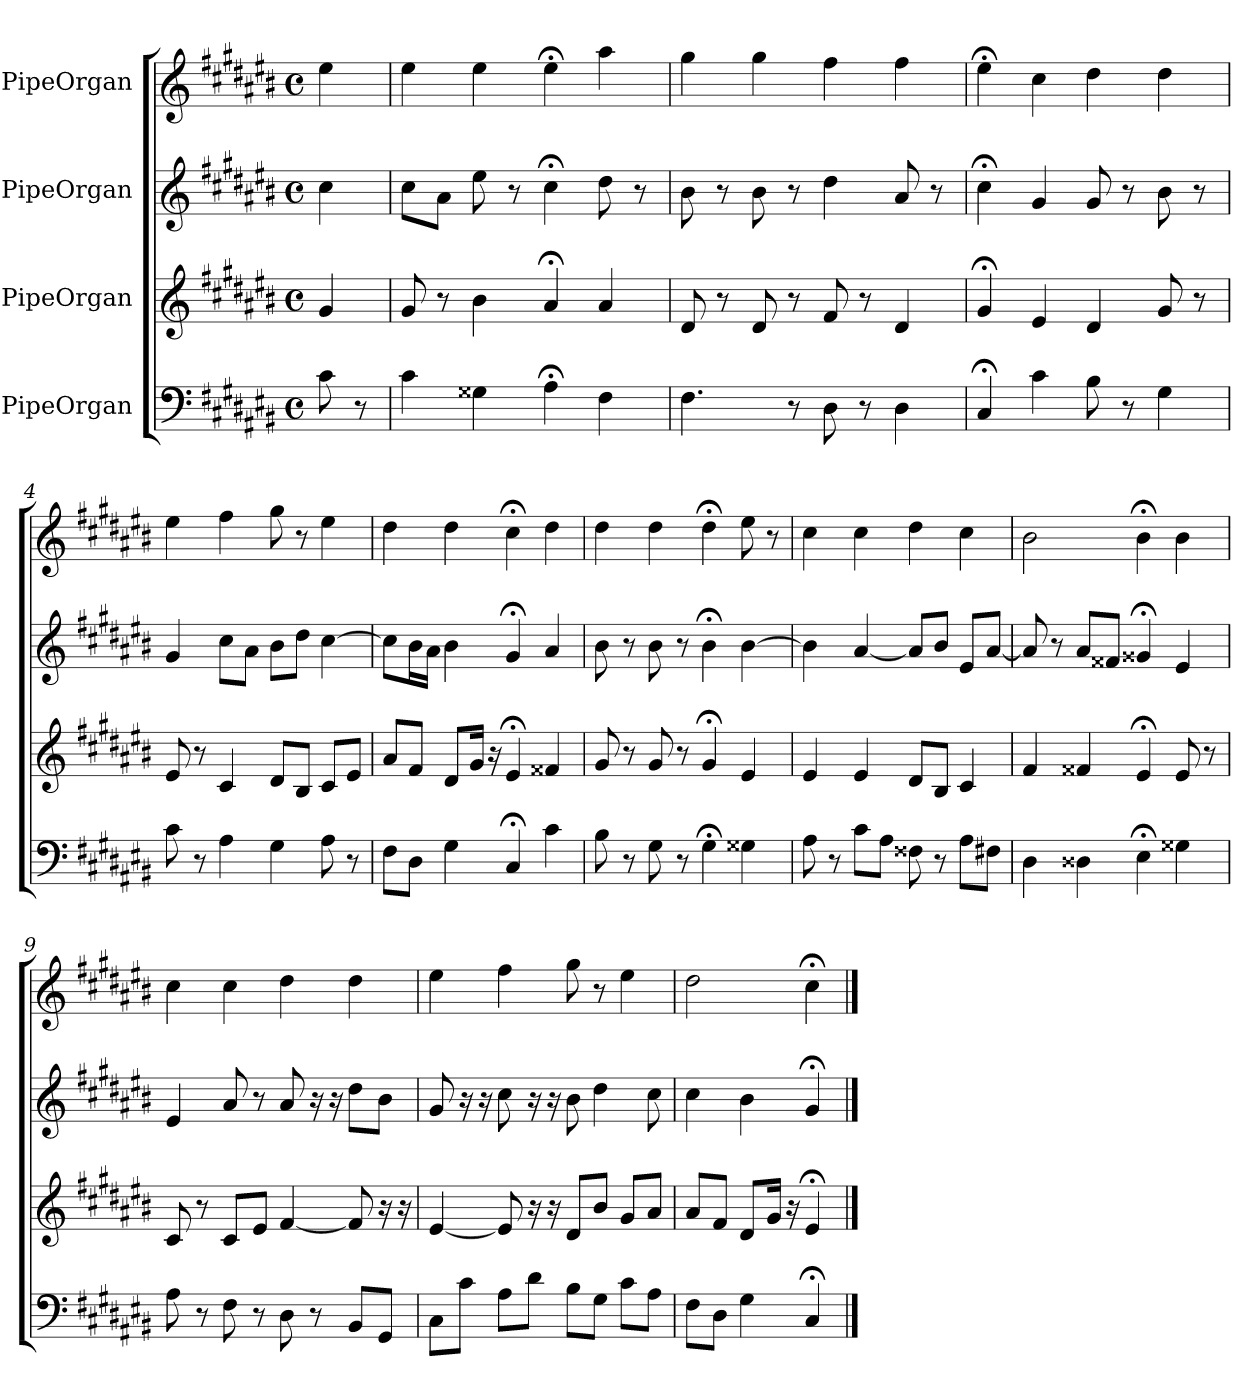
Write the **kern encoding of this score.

**kern	**kern	**kern	**kern
*part4	*part3	*part2	*part1
*staff4	*staff3	*staff2	*staff1
*I"PipeOrgan	*I"PipeOrgan	*I"PipeOrgan	*I"PipeOrgan
*k[f#c#g#d#a#e#b#]	*k[f#c#g#d#a#e#b#]	*k[f#c#g#d#a#e#b#]	*k[f#c#g#d#a#e#b#]
*C#:	*C#:	*C#:	*C#:
*M4/4	*M4/4	*M4/4	*M4/4
*met(c)	*met(c)	*met(c)	*met(c)
*MM60	*MM60	*MM60	*MM60
=	=	=	=
8c#	4g#	4cc#	4ee#
8r	.	.	.
=1	=1	=1	=1
4c#	8g#	8cc#L	4ee#
.	8r	8a#J	.
4G##X	4b#	8ee#	4ee#
.	.	8r	.
4A#;<	4a#;<	4cc#;<	4ee#;<
4F#	4a#	8dd#	4aa#
.	.	8r	.
=2	=2	=2	=2
4.F#	8d#	8b#	4gg#
.	8r	8r	.
.	8d#	8b#	4gg#
8r	8r	8r	.
8D#	8f#	4dd#	4ff#
8r	8r	.	.
4D#	4d#	8a#	4ff#
.	.	8r	.
=3	=3	=3	=3
4C#;<	4g#;<	4cc#;<	4ee#;<
4c#	4e#	4g#	4cc#
8B#	4d#	8g#	4dd#
8r	.	8r	.
4G#	8g#	8b#	4dd#
.	8r	8r	.
=4	=4	=4	=4
8c#	8e#	4g#	4ee#
8r	8r	.	.
4A#	4c#	8cc#L	4ff#
.	.	8a#J	.
4G#	8d#L	8b#L	8gg#
.	8B#J	8dd#J	8r
8A#	8c#L	[4cc#	4ee#
8r	8e#J	.	.
=5	=5	=5	=5
8F#L	8a#L	8cc#L]	4dd#
8D#J	8f#J	16b#L	.
.	.	16a#JJ	.
4G#	8d#L	4b#	4dd#
.	16g#Jk	.	.
.	16r	.	.
4C#;<	4e#;<	4g#;<	4cc#;<
4c#	4f##X	4a#	4dd#
=6	=6	=6	=6
8B#	8g#	8b#	4dd#
8r	8r	8r	.
8G#	8g#	8b#	4dd#
8r	8r	8r	.
4G#;<	4g#;<	4b#;<	4dd#;<
4G##X	4e#	[4b#	8ee#
.	.	.	8r
=7	=7	=7	=7
8A#	4e#	4b#]	4cc#
8r	.	.	.
8c#L	4e#	[4a#	4cc#
8A#J	.	.	.
8F##X	8d#L	8a#L]	4dd#
8r	8B#J	8b#J	.
8A#L	4c#	8e#L	4cc#
8F#XJ	.	[8a#J	.
=8	=8	=8	=8
4D#	4f#	8a#]	2b#
.	.	8r	.
4D##X	4f##X	8a#L	.
.	.	8f##XJ	.
4E#;<	4e#;<	4g##X;<	4b#;<
4G##X	8e#	4e#	4b#
.	8r	.	.
=9	=9	=9	=9
8A#	8c#	4e#	4cc#
8r	8r	.	.
8F#	8c#L	8a#	4cc#
8r	8e#J	8r	.
8D#	[4f#	8a#	4dd#
8r	.	16r	.
.	.	16r	.
8BB#L	8f#]	8dd#L	4dd#
8GG#J	16r	8b#J	.
.	16r	.	.
=10	=10	=10	=10
8C#L	[4e#	8g#	4ee#
8c#J	.	16r	.
.	.	16r	.
8A#L	8e#]	8cc#	4ff#
8d#J	16r	16r	.
.	16r	16r	.
8B#L	8d#L	8b#	8gg#
8G#J	8b#J	4dd#	8r
8c#L	8g#L	.	4ee#
8A#J	8a#J	8cc#	.
=11	=11	=11	=11
8F#L	8a#L	4cc#	2dd#
8D#J	8f#J	.	.
4G#	8d#L	4b#	.
.	16g#Jk	.	.
.	16r	.	.
4C#;<	4e#;<	4g#;<	4cc#;<
==	==	==	==
*-	*-	*-	*-
